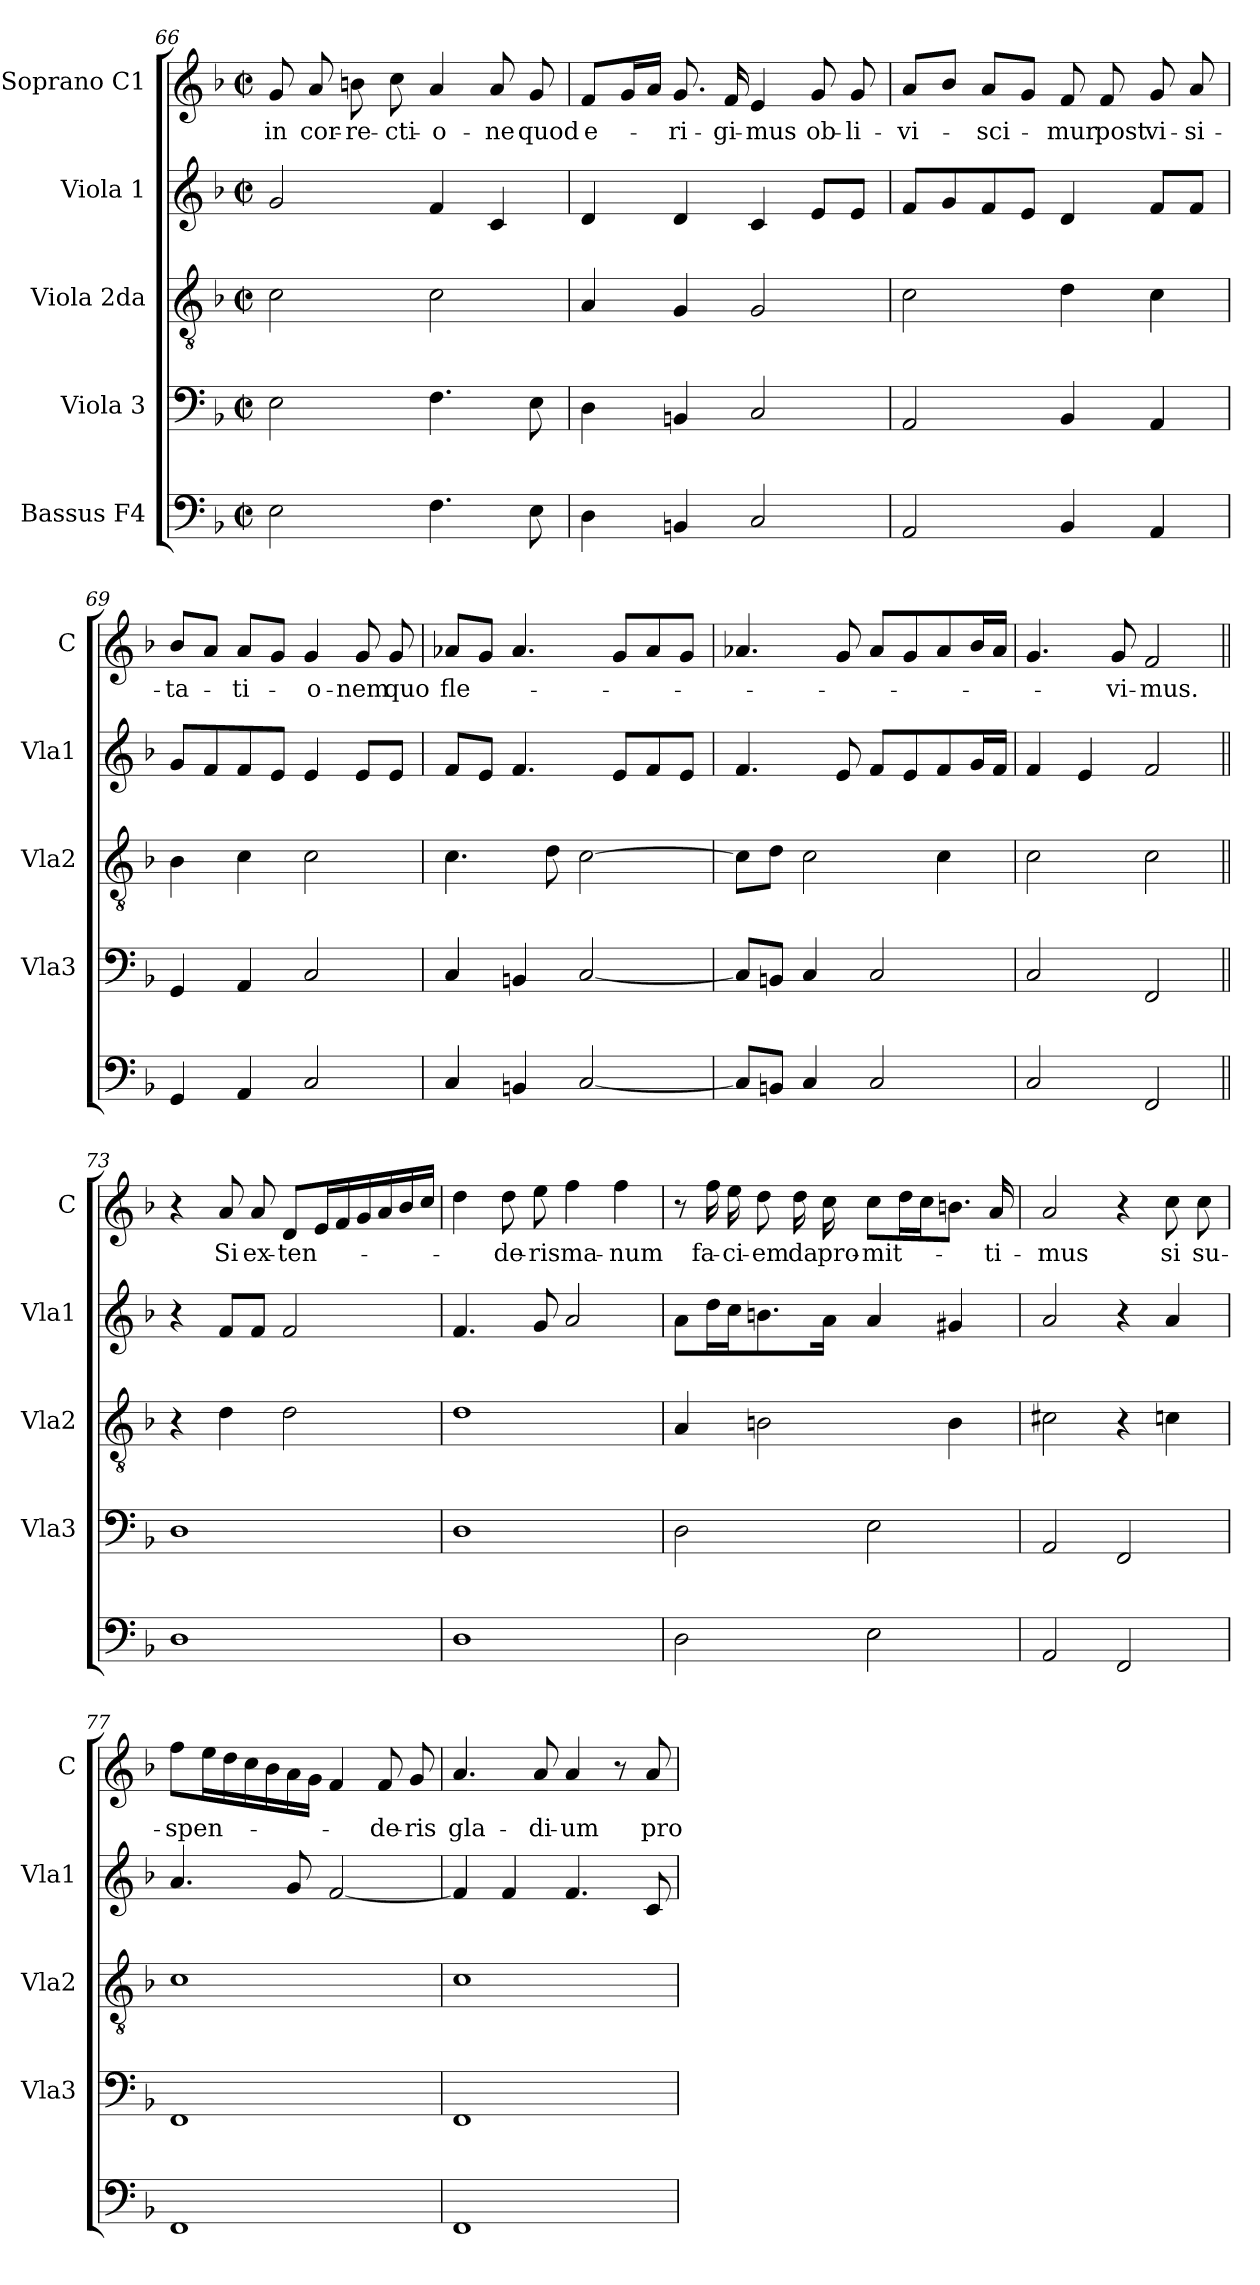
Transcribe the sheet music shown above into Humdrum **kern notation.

**kern	**kern	**kern	**kern	**kern	**text
*part5	*part4	*part3	*part2	*part1	*part1
*staff5	*staff4	*staff3	*staff2	*staff1	*staff1
*I"Bassus F4	*I"Viola 3	*I"Viola 2da	*I"Viola 1	*I"Soprano C1	*
*	*I'Vla3	*I'Vla2	*I'Vla1	*I'C	*
*clefF4	*clefF4	*clefGv2	*clefG2	*clefG2	*
*k[b-]	*k[b-]	*k[b-]	*k[b-]	*k[b-]	*
*F:	*F:	*F:	*F:	*F:	*
*M2/2	*M2/2	*M2/2	*M2/2	*M2/2	*
*met(c|)	*met(c|)	*met(c|)	*met(c|)	*met(c|)	*
=66	=66	=66	=66	=66	=66
!	!	!	!	!	!LO:LY:b
2E\	2E\	2c\	2g/	8g/	in
!	!	!	!	!	!LO:LY:b
.	.	.	.	8a/	cor-
!	!	!	!	!	!LO:LY:b
.	.	.	.	8bn\	-re-
!	!	!	!	!	!LO:LY:b
.	.	.	.	8cc\	-cti-
!	!	!	!	!	!LO:LY:b
4.F\	4.F\	2c\	4f/	4a/	-o-
!	!	!	!	!	!LO:LY:b
.	.	.	4c/	8a/	-ne
!	!	!	!	!	!LO:LY:b
8E\	8E\	.	.	8g/	quod
=67	=67	=67	=67	=67	=67
!	!	!	!	!	!LO:LY:b
4D\	4D\	4A/	4d/	8f/L	e-
.	.	.	.	16g/L	.
.	.	.	.	16a/JJ	.
!	!	!	!	!	!LO:LY:b
4BBn/	4BBn/	4G/	4d/	8.g/	-ri-
!	!	!	!	!	!LO:LY:b
.	.	.	.	16f/	-gi-
!	!	!	!	!	!LO:LY:b
2C/	2C/	2G/	4c/	4e/	-mus
!	!	!	!	!	!LO:LY:b
.	.	.	8e/L	8g/	ob-
!	!	!	!	!	!LO:LY:b
.	.	.	8e/J	8g/	-li-
=68	=68	=68	=68	=68	=68
!	!	!	!	!	!LO:LY:b
2AA/	2AA/	2c\	8f/L	8a/L	-vi-
.	.	.	8g/	8b-/J	.
!	!	!	!	!	!LO:LY:b
.	.	.	8f/	8a/L	-sci-
.	.	.	8e/J	8g/J	.
!	!	!	!	!	!LO:LY:b
4BB-/	4BB-/	4d\	4d/	8f/	-mur
!	!	!	!	!	!LO:LY:b
.	.	.	.	8f/	post
!	!	!	!	!	!LO:LY:b
4AA/	4AA/	4c\	8f/L	8g/	vi-
!	!	!	!	!	!LO:LY:b
.	.	.	8f/J	8a/	-si-
!!LO:LB:g=z
=69	=69	=69	=69	=69	=69
!	!	!	!	!	!LO:LY:b
4GG/	4GG/	4B-\	8g/L	8b-/L	-ta-
.	.	.	8f/	8a/J	.
!	!	!	!	!	!LO:LY:b
4AA/	4AA/	4c\	8f/	8a/L	-ti-
.	.	.	8e/J	8g/J	.
!	!	!	!	!	!LO:LY:b
2C/	2C/	2c\	4e/	4g/	-o-
!	!	!	!	!	!LO:LY:b
.	.	.	8e/L	8g/	-nem
!	!	!	!	!	!LO:LY:b
.	.	.	8e/J	8g/	quo
=70	=70	=70	=70	=70	=70
!	!	!	!	!	!LO:LY:b
4C/	4C/	4.c\	8f/L	8a-X/L	fle-
.	.	.	8e/J	8g/J	.
4BBn/	4BBn/	.	4.f/	4.a-/	.
.	.	8d\	.	.	.
[2C/	[2C/	[2c\	.	.	.
.	.	.	8e/L	8g/L	.
.	.	.	8f/	8a-/	.
.	.	.	8e/J	8g/J	.
=71	=71	=71	=71	=71	=71
8C/L]	8C/L]	8c\L]	4.f/	4.a-X/	.
8BBn/J	8BBn/J	8d\J	.	.	.
4C/	4C/	2c\	.	.	.
.	.	.	8e/	8g/	.
2C/	2C/	.	8f/L	8a-/L	.
.	.	.	8e/	8g/	.
.	.	4c\	8f/	8a-/	.
.	.	.	16g/L	16b-/L	.
.	.	.	16f/JJ	16a-/JJ	.
=72	=72	=72	=72	=72	=72
2C/	2C/	2c\	4f/	4.g/	.
.	.	.	4e/	.	.
!	!	!	!	!	!LO:LY:b
.	.	.	.	8g/	-vi-
!	!	!	!	!	!LO:LY:b
2FF/	2FF/	2c\	2f/	2f/	-mus.
!!LO:LB:g=z
=73||	=73||	=73||	=73||	=73||	=73||
1D	1D	4r	4r	4r	.
!	!	!	!	!	!LO:LY:b
.	.	4d\	8f/L	8a/	Si
!	!	!	!	!	!LO:LY:b
.	.	.	8f/J	8a/	ex-
!	!	!	!	!	!LO:LY:b
.	.	2d\	2f/	8d/L	-ten-
.	.	.	.	16e/L	.
.	.	.	.	16f/	.
.	.	.	.	16g/	.
.	.	.	.	16a/	.
.	.	.	.	16b-/	.
.	.	.	.	16cc/JJ	.
=74	=74	=74	=74	=74	=74
1D	1D	1d	4.f/	4dd\	.
!	!	!	!	!	!LO:LY:b
.	.	.	.	8dd\	-de-
!	!	!	!	!	!LO:LY:b
.	.	.	8g/	8ee\	-ris
!	!	!	!	!	!LO:LY:b
.	.	.	2a/	4ff\	ma-
!	!	!	!	!	!LO:LY:b
.	.	.	.	4ff\	-num
=75	=75	=75	=75	=75	=75
2D\	2D\	4A/	8a\L	8r	.
!	!	!	!	!	!LO:LY:b
.	.	.	16dd\L	16ff\	fa-
!	!	!	!	!	!LO:LY:b
.	.	.	16cc\J	16ee\	-ci-
!	!	!	!	!	!LO:LY:b
.	.	2Bn\	8.bn\	8dd\	-em
!	!	!	!	!	!LO:LY:b
.	.	.	.	16dd\	da
!	!	!	!	!	!LO:LY:b
.	.	.	16a\Jk	16cc\	pro-
!	!	!	!	!	!LO:LY:b
2E\	2E\	.	4a/	8cc\L	-mit-
.	.	.	.	16dd\L	.
.	.	.	.	16cc\J	.
.	.	4B\	4g#X/	8.bn\J	.
!	!	!	!	!	!LO:LY:b
.	.	.	.	16a/	-ti-
=76	=76	=76	=76	=76	=76
!	!	!	!	!	!LO:LY:b
2AA/	2AA/	2c#X\	2a/	2a/	-mus
2FF/	2FF/	4r	4r	4r	.
!	!	!	!	!	!LO:LY:b
.	.	4cn\	4a/	8cc\	si
!	!	!	!	!	!LO:LY:b
.	.	.	.	8cc\	su-
!!LO:PB:g=z
=77	=77	=77	=77	=77	=77
!	!	!	!	!	!LO:LY:b
1FF	1FF	1c	4.a/	8ff\L	-spen-
.	.	.	.	16ee\L	.
.	.	.	.	16dd\	.
.	.	.	.	16cc\	.
.	.	.	.	16b-\	.
.	.	.	8g/	16a\	.
.	.	.	.	16g\JJ	.
.	.	.	[2f/	4f/	.
!	!	!	!	!	!LO:LY:b
.	.	.	.	8f/	-de-
!	!	!	!	!	!LO:LY:b
.	.	.	.	8g/	-ris
=78	=78	=78	=78	=78	=78
!	!	!	!	!	!LO:LY:b
1FF	1FF	1c	4f/]	4.a/	gla-
.	.	.	4f/	.	.
!	!	!	!	!	!LO:LY:b
.	.	.	.	8a/	-di-
!	!	!	!	!	!LO:LY:b
.	.	.	4.f/	4a/	-um
.	.	.	.	8r	.
!	!	!	!	!	!LO:LY:b
.	.	.	8c/	8a/	pro-
=	=	=	=	=	=
*-	*-	*-	*-	*-	*-
